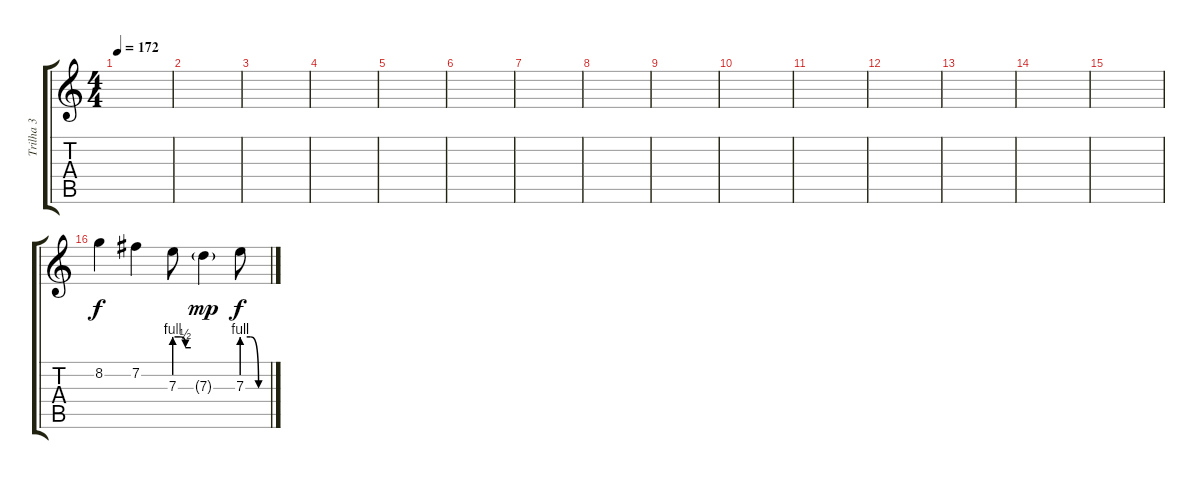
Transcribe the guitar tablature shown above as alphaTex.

\track ("Trilha 3" "Trilha 3") {instrument distortionguitar}
\staff {score tabs}
\tuning (E4 B3 G3 D3 A2 E2) {hide}
\ts (4 4)
\tempo 172
\clef g2
\ks c
|
|
|
|
|
|
|
|
|
|
|
|
|
|
|
8.2.4 7.2.4 7.3{be (custom 0 4 20 4 40 2 60 2)}.8 7.3{g}.4{dy mp} 7.3{be (custom 0 4 20 4 40 0 60 0)}.8{dy f}
